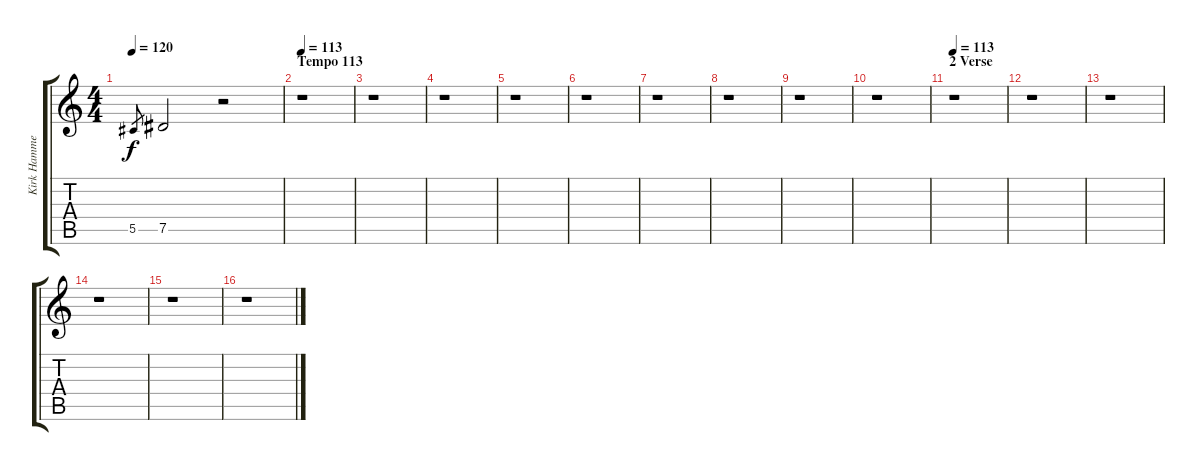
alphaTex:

\track ("Kirk Hammett distortion" "Kirk Hamme") {instrument distortionguitar}
\staff {score tabs}
\tuning (Eb4 Bb3 Gb3 Db3 Ab2 Eb2) {hide}
\ts (4 4)
\tempo 120
\clef g2
\ks c
5.5.8{gr dy f} 7.5.2 r.2 |
\section ("" "Tempo 113")
\tempo 113
r.1 |
r.1 |
r.1 |
r.1 |
r.1 |
r.1 |
r.1 |
r.1 |
r.1 |
\section ("" "2 Verse")
\tempo 113
r.1 |
r.1 |
r.1 |
r.1 |
r.1 |
r.1
